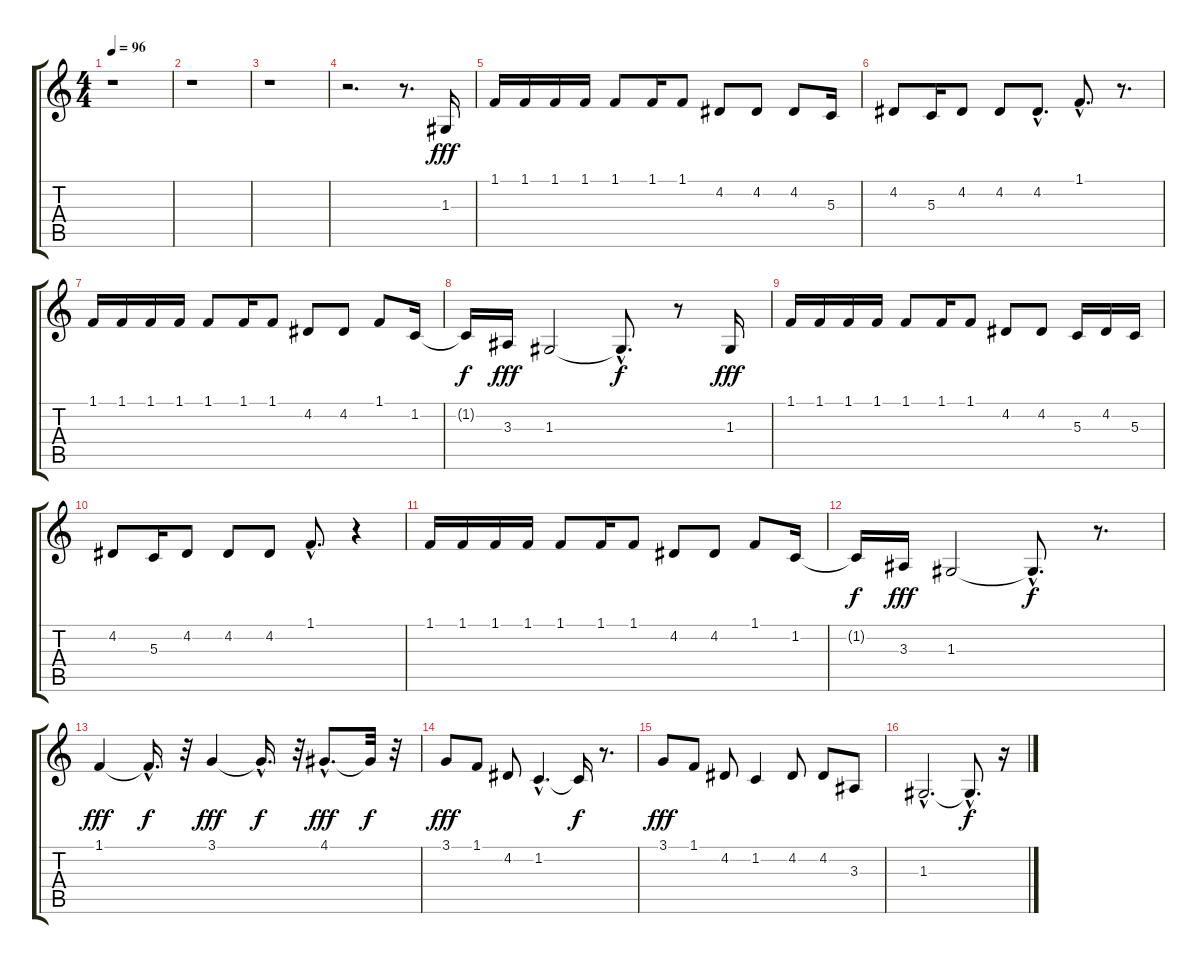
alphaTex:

\track "" {instrument acousticgrandpiano}
\staff {score tabs}
\tuning (E4 B3 G3 D3 A2 E2) {hide}
\ts (4 4)
\tempo 96
\clef g2
\ks c
r.1{dy fff} |
r.1 |
r.1 |
r.2{d} r.8{d} 1.3.16 |
1.1.16 1.1.16 1.1.16 1.1.16 1.1.8 1.1.16 1.1.8 4.2.8 4.2.8 4.2.8 5.3.16 |
4.2.8 5.3.16 4.2.8 4.2.8 4.2{hac}.8{d} 1.1{hac}.8{d} r.8{d} |
1.1.16 1.1.16 1.1.16 1.1.16 1.1.8 1.1.16 1.1.8 4.2.8 4.2.8 1.1.8 1.2.16 |
1.2{t}.16{dy f} 3.3.16{dy fff} 1.3.2 1.3{hac t}.8{d dy f} r.8 1.3.16{dy fff} |
1.1.16 1.1.16 1.1.16 1.1.16 1.1.8 1.1.16 1.1.8 4.2.8 4.2.8 5.3.16 4.2.16 5.3.16 |
4.2.8 5.3.16 4.2.8 4.2.8 4.2.8 1.1{hac}.8{d} r.4 |
1.1.16 1.1.16 1.1.16 1.1.16 1.1.8 1.1.16 1.1.8 4.2.8 4.2.8 1.1.8 1.2.16 |
1.2{t}.16{dy f} 3.3.16{dy fff} 1.3.2 1.3{hac t}.8{d dy f} r.8{d} |
1.1.4{dy fff} 1.1{hac t}.16{d dy f} r.32 3.1.4{dy fff} 3.1{hac t}.16{d dy f} r.32 4.1{hac}.8{d dy fff} 4.1{t}.32{dy f} r.32 |
3.1.8{dy fff} 1.1.8 4.2.8 1.2{hac}.4{d} 1.2{t}.16{dy f} r.8{d} |
3.1.8{dy fff} 1.1.8 4.2.8 1.2.4 4.2.8 4.2.8 3.3.8 |
1.3{hac}.2{d} 1.3{hac t}.8{d dy f} r.16
